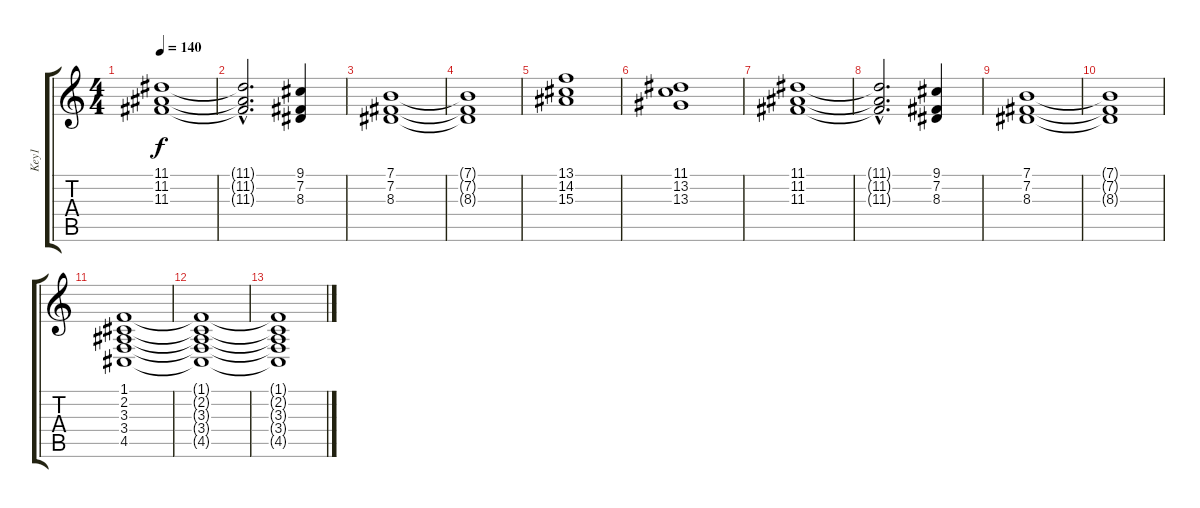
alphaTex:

\track ("Key1" "Key1") {instrument stringensemble1}
\staff {score tabs}
\tuning (E4 B3 G3 D3 A2 E2) {hide}
\ts (4 4)
\tempo 140
\clef g2
\ks c
(11.1 11.2 11.3).1{dy f} |
(11.1{hac t} 11.2{hac t} 11.3{hac t}).2{d} (9.1 7.2 8.3).4 |
(7.1 7.2 8.3).1 |
(7.1{t} 7.2{t} 8.3{t}).1 |
(13.1 14.2 15.3).1 |
(11.1 13.2 13.3).1 |
(11.1 11.2 11.3).1 |
(11.1{hac t} 11.2{hac t} 11.3{hac t}).2{d} (9.1 7.2 8.3).4 |
(7.1 7.2 8.3).1 |
(7.1{t} 7.2{t} 8.3{t}).1 |
(1.1 2.2 3.3 3.4 4.5).1{volume 16} |
(1.1{t} 2.2{t} 3.3{t} 3.4{t} 4.5{t}).1 |
(1.1{t} 2.2{t} 3.3{t} 3.4{t} 4.5{t}).1{volume 0}
